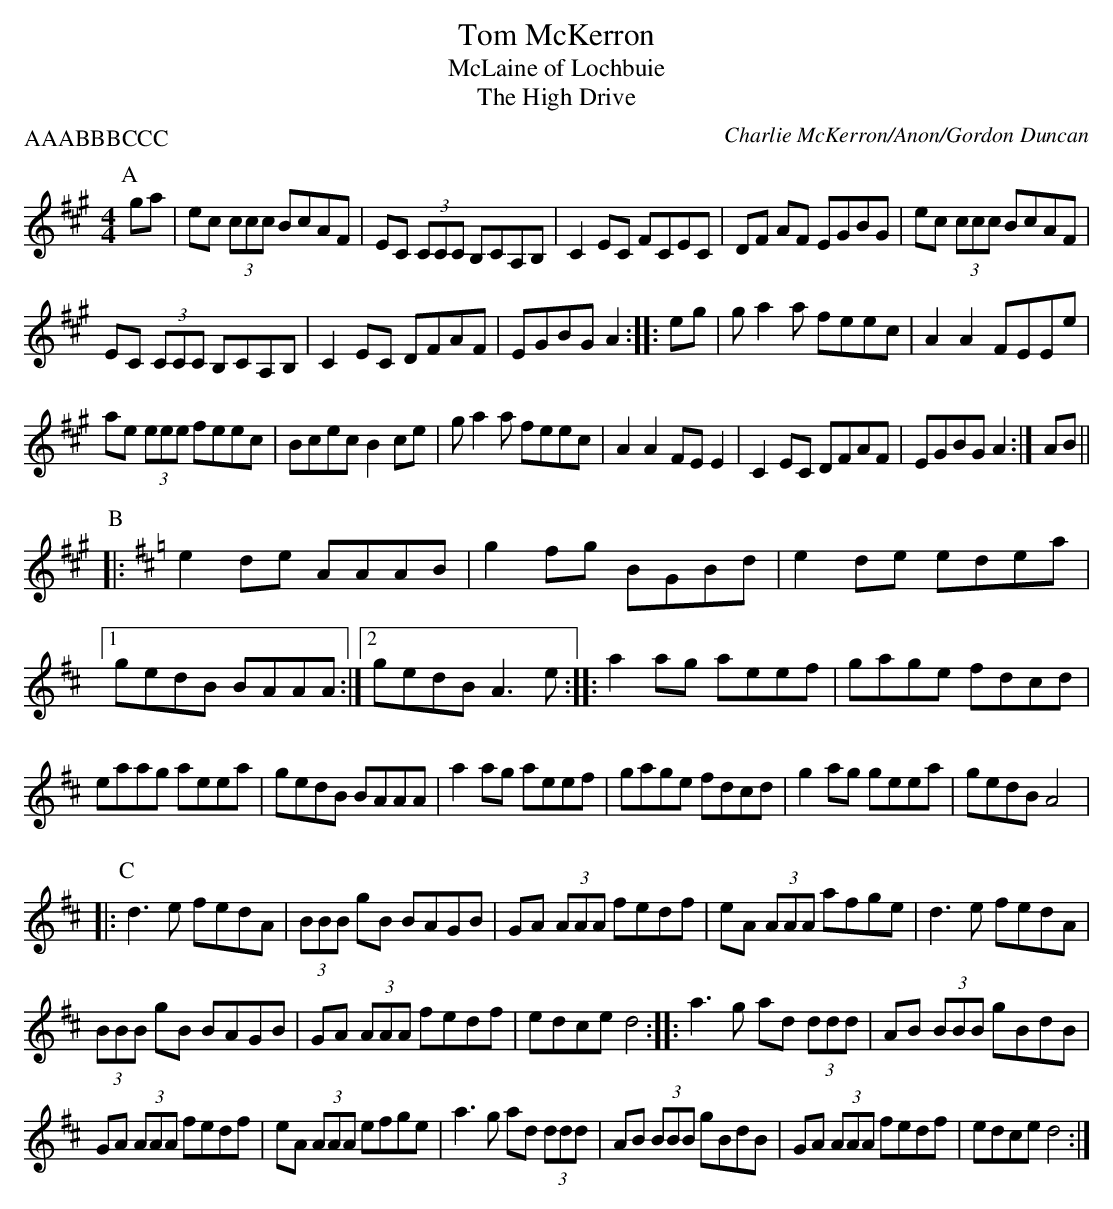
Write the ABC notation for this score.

X:1
T:Tom McKerron
T:McLaine of Lochbuie
T:The High Drive
C:Charlie McKerron/Anon/Gordon Duncan
P:AAABBBCCC
M:4/4
L:1/8
K:A
P:A
ga |\
ec (3ccc BcAF | EC (3CCC B,CA,B, |\
C2 EC FCEC | DF AF EGBG |\
ec (3ccc BcAF |
EC (3CCC B,CA,B, |\
C2 EC DFAF | EGBG A2 :: eg |\
g a2 a feec | A2 A2 FEEe |
ae (3eee feec | Bcec B2 ce |\
g a2 a feec | A2 A2 FE E2 |\
C2 EC DFAF | EGBG A2 :| AB ||
P:B
K:D
|:\
e2 de AAAB | g2 fg BGBd |\
e2 de edea |1 gedB BAAA :|2 gedB A3 e ::\
a2 ag aeef | gage fdcd |
eaag aeea | gedB BAAA |\
a2 ag aeef | gage fdcd |\
g2 ag geea | gedB A4 |:
P:C
d3 e fedA | (3BBB gB BAGB |\
GA (3AAA fedf | eA (3AAA afge |\
d3 e fedA |
(3BBB gB BAGB |\
GA (3AAA fedf | edce d4 ::\
a3 g ad (3ddd | AB (3BBB gBdB |
GA (3AAA fedf | eA (3AAA efge |\
a3 g ad (3ddd | AB (3BBB gBdB |\
GA (3AAA fedf | edce d4 :|
